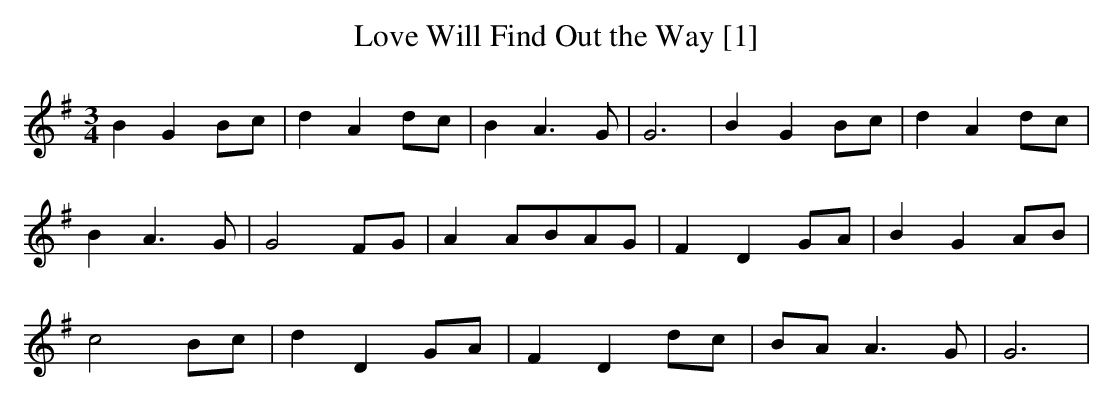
X:1
T:Love Will Find Out the Way [1]
M:3/4
L:1/8
K:G
B2 G2B-c| d2 A2d-c| B2 A3 G| G6| B2 G2B-c|d2 A2d-c|
B2 A3 G| G4 FG|A2A-BA-G| F2 D2G-A| B2 G2A-B|
c4 Bc| d2 D2G-A|F2 D2 dc|B-A A3 G|G6|
